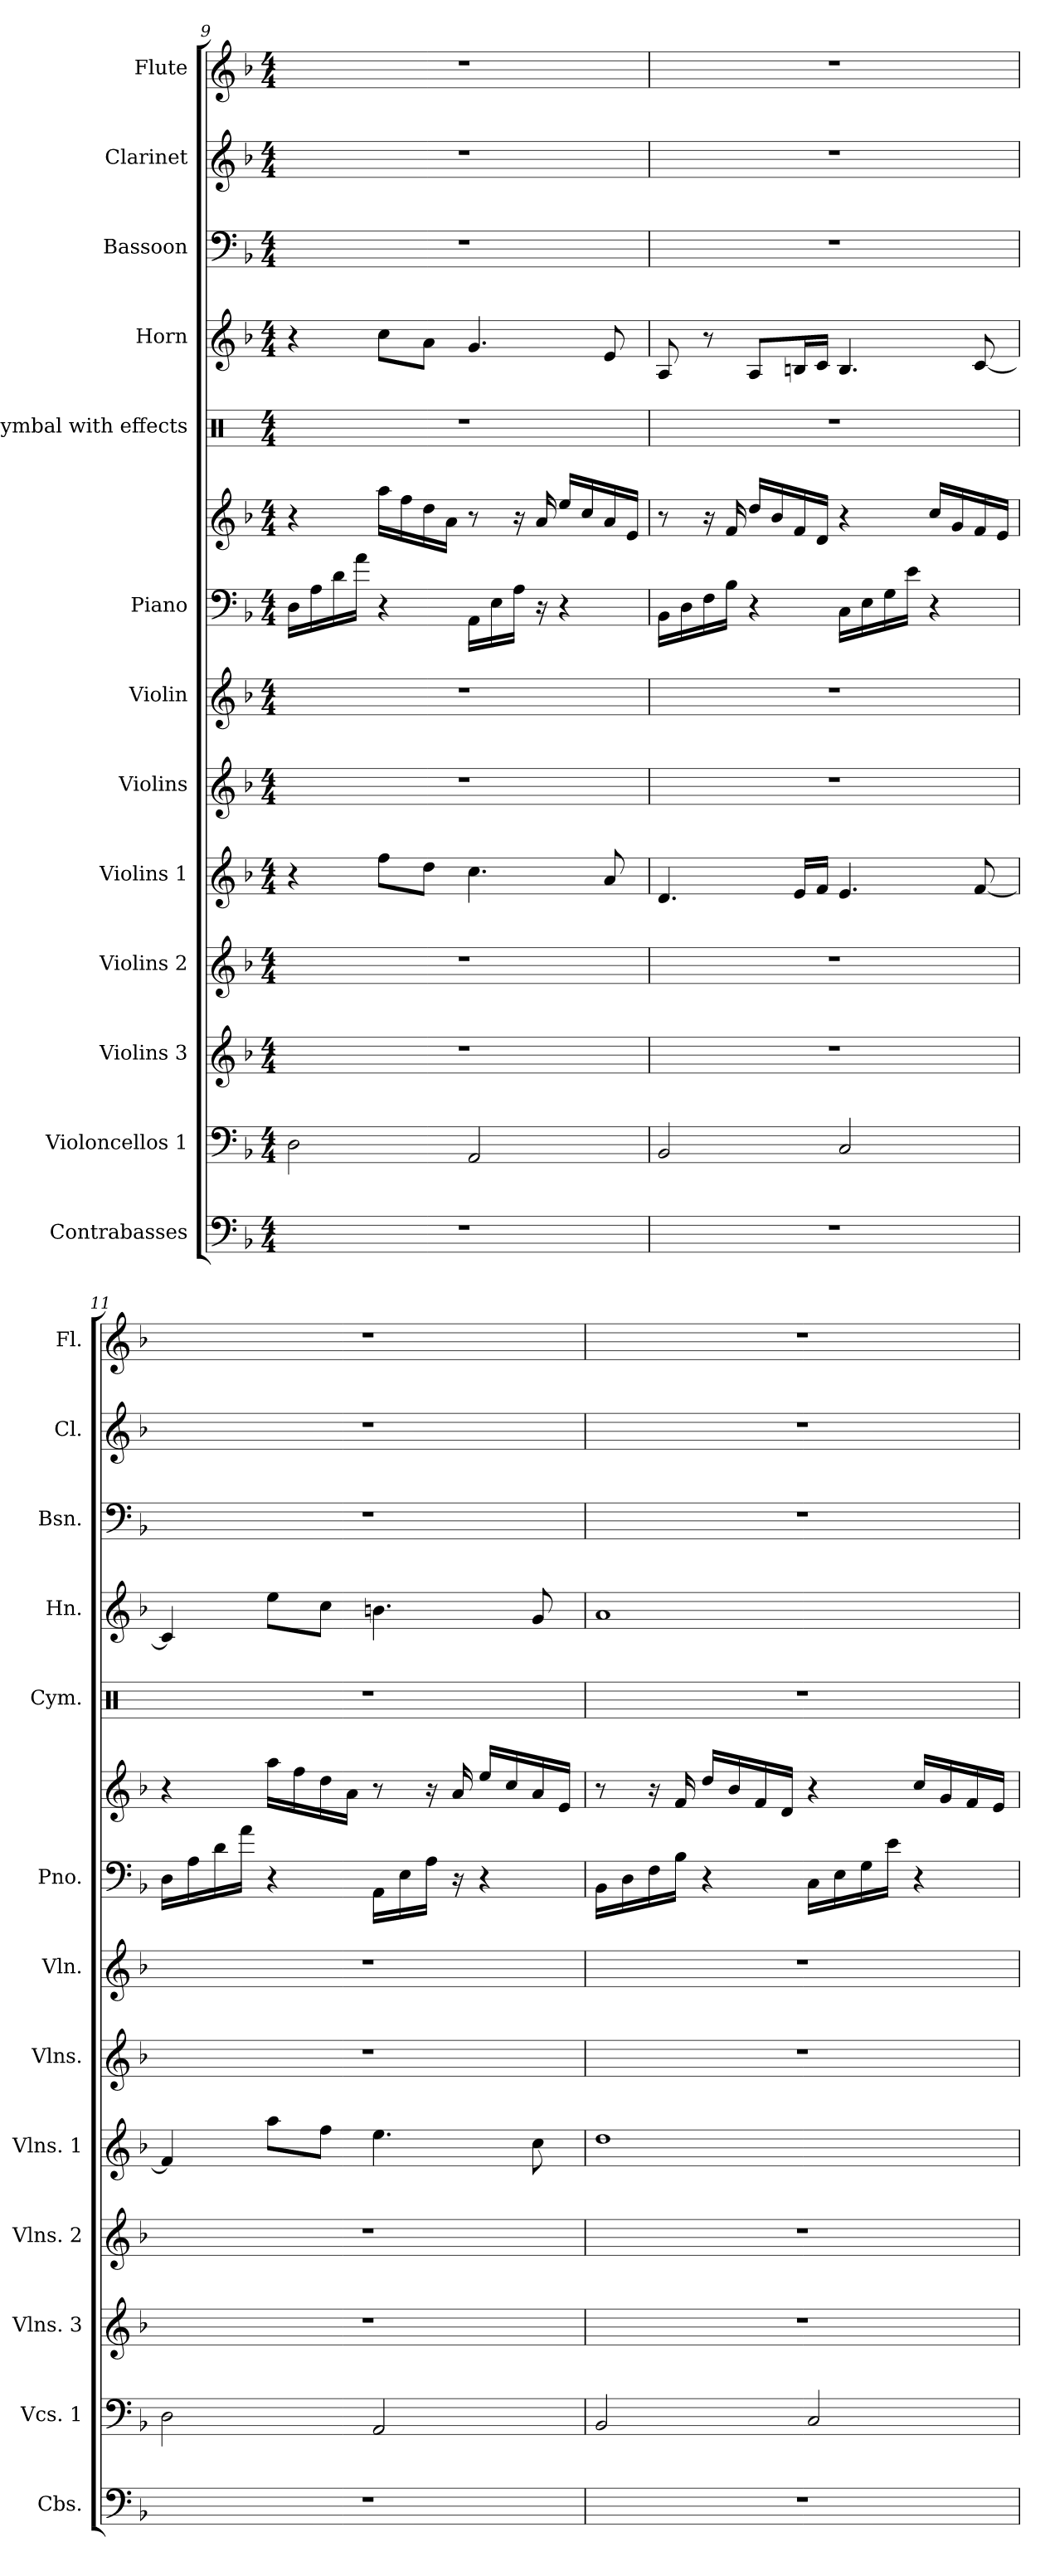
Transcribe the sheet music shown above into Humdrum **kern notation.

**kern	**kern	**kern	**kern	**kern	**kern	**kern	**kern	**kern	**kern	**kern	**kern	**kern	**kern
*part13	*part12	*part11	*part10	*part9	*part8	*part7	*part6	*part6	*part5	*part4	*part3	*part2	*part1
*staff14	*staff13	*staff12	*staff11	*staff10	*staff9	*staff8	*staff7	*staff6	*staff5	*staff4	*staff3	*staff2	*staff1
*I"Contrabasses	*I"Violoncellos 1	*I"Violins 3	*I"Violins 2	*I"Violins 1	*I"Violins	*I"Violin	*I"Piano	*	*I"Cymbal with effects	*I"Horn	*I"Bassoon	*I"Clarinet	*I"Flute
*I'Cbs.	*I'Vcs. 1	*I'Vlns. 3	*I'Vlns. 2	*I'Vlns. 1	*I'Vlns.	*I'Vln.	*I'Pno.	*	*I'Cym.	*I'Hn.	*I'Bsn.	*I'Cl.	*I'Fl.
!!LO:LB:g=z
*clefF4	*clefF4	*clefG2	*clefG2	*clefG2	*clefG2	*clefG2	*clefF4	*clefG2	*clefX	*clefG2	*clefF4	*clefG2	*clefG2
*ITrd7c12	*	*	*	*	*	*	*	*	*	*ITrd4c7	*	*ITrd1c2	*
*k[b-]	*k[b-]	*k[b-]	*k[b-]	*k[b-]	*k[b-]	*k[b-]	*k[b-]	*k[b-]	*k[]	*k[b-e-]	*k[b-]	*k[b-e-a-]	*k[b-]
*M4/4	*M4/4	*M4/4	*M4/4	*M4/4	*M4/4	*M4/4	*M4/4	*M4/4	*M4/4	*M4/4	*M4/4	*M4/4	*M4/4
=9	=9	=9	=9	=9	=9	=9	=9	=9	=9	=9	=9	=9	=9
1r	2D\	1r	1r	4r	1r	1r	16D\LL	4r	1r	4r	1r	1r	1r
.	.	.	.	.	.	.	16A\	.	.	.	.	.	.
.	.	.	.	.	.	.	16d\	.	.	.	.	.	.
.	.	.	.	.	.	.	16a\JJ	.	.	.	.	.	.
.	.	.	.	8ff\L	.	.	4r	16aa\LL	.	8f\L	.	.	.
.	.	.	.	.	.	.	.	16ff\	.	.	.	.	.
.	.	.	.	8dd\J	.	.	.	16dd\	.	8d\J	.	.	.
.	.	.	.	.	.	.	.	16a\JJ	.	.	.	.	.
.	2AA/	.	.	4.cc\	.	.	16AA\LL	8r	.	4.c/	.	.	.
.	.	.	.	.	.	.	16E\	.	.	.	.	.	.
.	.	.	.	.	.	.	16A\JJ	16r	.	.	.	.	.
.	.	.	.	.	.	.	16r	16a/	.	.	.	.	.
.	.	.	.	.	.	.	4r	16ee/LL	.	.	.	.	.
.	.	.	.	.	.	.	.	16cc/	.	.	.	.	.
.	.	.	.	8a/	.	.	.	16a/	.	8A/	.	.	.
.	.	.	.	.	.	.	.	16e/JJ	.	.	.	.	.
=10	=10	=10	=10	=10	=10	=10	=10	=10	=10	=10	=10	=10	=10
1r	2BB-/	1r	1r	4.d/	1r	1r	16BB-\LL	8r	1r	8D/	1r	1r	1r
.	.	.	.	.	.	.	16D\	.	.	.	.	.	.
.	.	.	.	.	.	.	16F\	16r	.	8r	.	.	.
.	.	.	.	.	.	.	16B-\JJ	16f/	.	.	.	.	.
.	.	.	.	.	.	.	4r	16dd/LL	.	8D/L	.	.	.
.	.	.	.	.	.	.	.	16b-/	.	.	.	.	.
.	.	.	.	16e/LL	.	.	.	16f/	.	16En/L	.	.	.
.	.	.	.	16f/JJ	.	.	.	16d/JJ	.	16F/JJ	.	.	.
.	2C/	.	.	4.e/	.	.	16C\LL	4r	.	4.E/	.	.	.
.	.	.	.	.	.	.	16E\	.	.	.	.	.	.
.	.	.	.	.	.	.	16G\	.	.	.	.	.	.
.	.	.	.	.	.	.	16e\JJ	.	.	.	.	.	.
.	.	.	.	.	.	.	4r	16cc/LL	.	.	.	.	.
.	.	.	.	.	.	.	.	16g/	.	.	.	.	.
.	.	.	.	[8f/	.	.	.	16f/	.	[8F/	.	.	.
.	.	.	.	.	.	.	.	16e/JJ	.	.	.	.	.
=11	=11	=11	=11	=11	=11	=11	=11	=11	=11	=11	=11	=11	=11
1r	2D\	1r	1r	4f/]	1r	1r	16D\LL	4r	1r	4F/]	1r	1r	1r
.	.	.	.	.	.	.	16A\	.	.	.	.	.	.
.	.	.	.	.	.	.	16d\	.	.	.	.	.	.
.	.	.	.	.	.	.	16a\JJ	.	.	.	.	.	.
.	.	.	.	8aa\L	.	.	4r	16aa\LL	.	8a\L	.	.	.
.	.	.	.	.	.	.	.	16ff\	.	.	.	.	.
.	.	.	.	8ff\J	.	.	.	16dd\	.	8f\J	.	.	.
.	.	.	.	.	.	.	.	16a\JJ	.	.	.	.	.
.	2AA/	.	.	4.ee\	.	.	16AA\LL	8r	.	4.en\	.	.	.
.	.	.	.	.	.	.	16E\	.	.	.	.	.	.
.	.	.	.	.	.	.	16A\JJ	16r	.	.	.	.	.
.	.	.	.	.	.	.	16r	16a/	.	.	.	.	.
.	.	.	.	.	.	.	4r	16ee/LL	.	.	.	.	.
.	.	.	.	.	.	.	.	16cc/	.	.	.	.	.
.	.	.	.	8cc\	.	.	.	16a/	.	8c/	.	.	.
.	.	.	.	.	.	.	.	16e/JJ	.	.	.	.	.
=12	=12	=12	=12	=12	=12	=12	=12	=12	=12	=12	=12	=12	=12
1r	2BB-/	1r	1r	1dd	1r	1r	16BB-\LL	8r	1r	1d	1r	1r	1r
.	.	.	.	.	.	.	16D\	.	.	.	.	.	.
.	.	.	.	.	.	.	16F\	16r	.	.	.	.	.
.	.	.	.	.	.	.	16B-\JJ	16f/	.	.	.	.	.
.	.	.	.	.	.	.	4r	16dd/LL	.	.	.	.	.
.	.	.	.	.	.	.	.	16b-/	.	.	.	.	.
.	.	.	.	.	.	.	.	16f/	.	.	.	.	.
.	.	.	.	.	.	.	.	16d/JJ	.	.	.	.	.
.	2C/	.	.	.	.	.	16C\LL	4r	.	.	.	.	.
.	.	.	.	.	.	.	16E\	.	.	.	.	.	.
.	.	.	.	.	.	.	16G\	.	.	.	.	.	.
.	.	.	.	.	.	.	16e\JJ	.	.	.	.	.	.
.	.	.	.	.	.	.	4r	16cc/LL	.	.	.	.	.
.	.	.	.	.	.	.	.	16g/	.	.	.	.	.
.	.	.	.	.	.	.	.	16f/	.	.	.	.	.
.	.	.	.	.	.	.	.	16e/JJ	.	.	.	.	.
=	=	=	=	=	=	=	=	=	=	=	=	=	=
*-	*-	*-	*-	*-	*-	*-	*-	*-	*-	*-	*-	*-	*-
